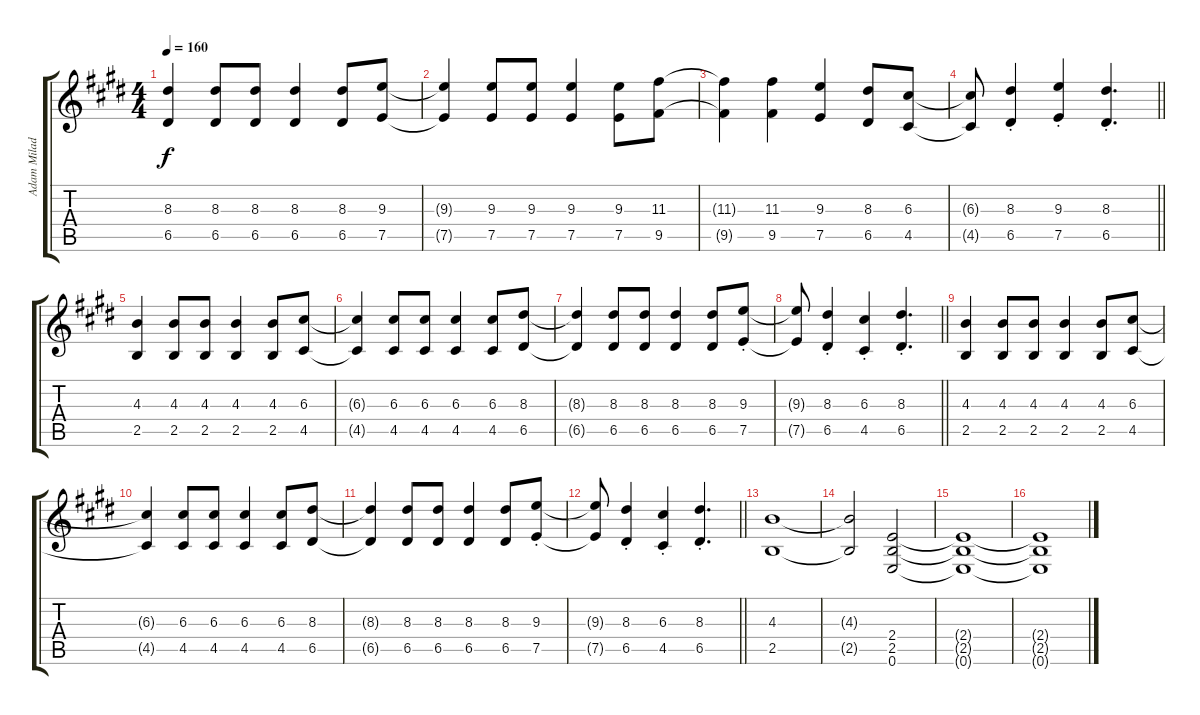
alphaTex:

\track ("Adam Milad - Guitar" "Adam Milad") {instrument distortionguitar}
\staff {score tabs}
\tuning (E4 B3 G3 D3 A2 E2) {hide}
\ts (4 4)
\tempo 160
\clef g2
\ks e
(8.3 6.5).4{dy f volume 16} (8.3 6.5).8 (8.3 6.5).8 (8.3 6.5).4 (8.3 6.5).8 (9.3 7.5).8 |
(9.3{t} 7.5{t}).4 (9.3 7.5).8 (9.3 7.5).8 (9.3 7.5).4 (9.3 7.5).8 (11.3 9.5).8 |
(11.3{t} 9.5{t}).4 (11.3 9.5).4 (9.3 7.5).4 (8.3 6.5).8 (6.3 4.5).8 |
\barLineRight lightlight
(6.3{t} 4.5{t}).8 (8.3{st} 6.5{st}).4 (9.3{st} 7.5{st}).4 (8.3{st} 6.5{st}).4{d} |
(4.3 2.5).4 (4.3 2.5).8 (4.3 2.5).8 (4.3 2.5).4 (4.3 2.5).8 (6.3 4.5).8 |
(6.3{t} 4.5{t}).4 (6.3 4.5).8 (6.3 4.5).8 (6.3 4.5).4 (6.3 4.5).8 (8.3 6.5).8 |
(8.3{t} 6.5{t}).4 (8.3 6.5).8 (8.3 6.5).8 (8.3 6.5).4 (8.3 6.5).8 (9.3{st} 7.5{st}).8 |
\barLineRight lightlight
(9.3{t} 7.5{t}).8 (8.3{st} 6.5{st}).4 (6.3{st} 4.5{st}).4 (8.3{st} 6.5{st}).4{d} |
(4.3 2.5).4 (4.3 2.5).8 (4.3 2.5).8 (4.3 2.5).4 (4.3 2.5).8 (6.3 4.5).8 |
(6.3{t} 4.5{t}).4 (6.3 4.5).8 (6.3 4.5).8 (6.3 4.5).4 (6.3 4.5).8 (8.3 6.5).8 |
(8.3{t} 6.5{t}).4 (8.3 6.5).8 (8.3 6.5).8 (8.3 6.5).4 (8.3 6.5).8 (9.3{st} 7.5{st}).8 |
\barLineRight lightlight
(9.3{t} 7.5{t}).8 (8.3{st} 6.5{st}).4 (6.3{st} 4.5{st}).4 (8.3{st} 6.5{st}).4{d} |
(4.3 2.5).1 |
(4.3{t} 2.5{t}).2 (2.4 2.5 0.6).2 |
(2.4{t} 2.5{t} 0.6{t}).1{volume 0} |
(2.4{t} 2.5{t} 0.6{t}).1
